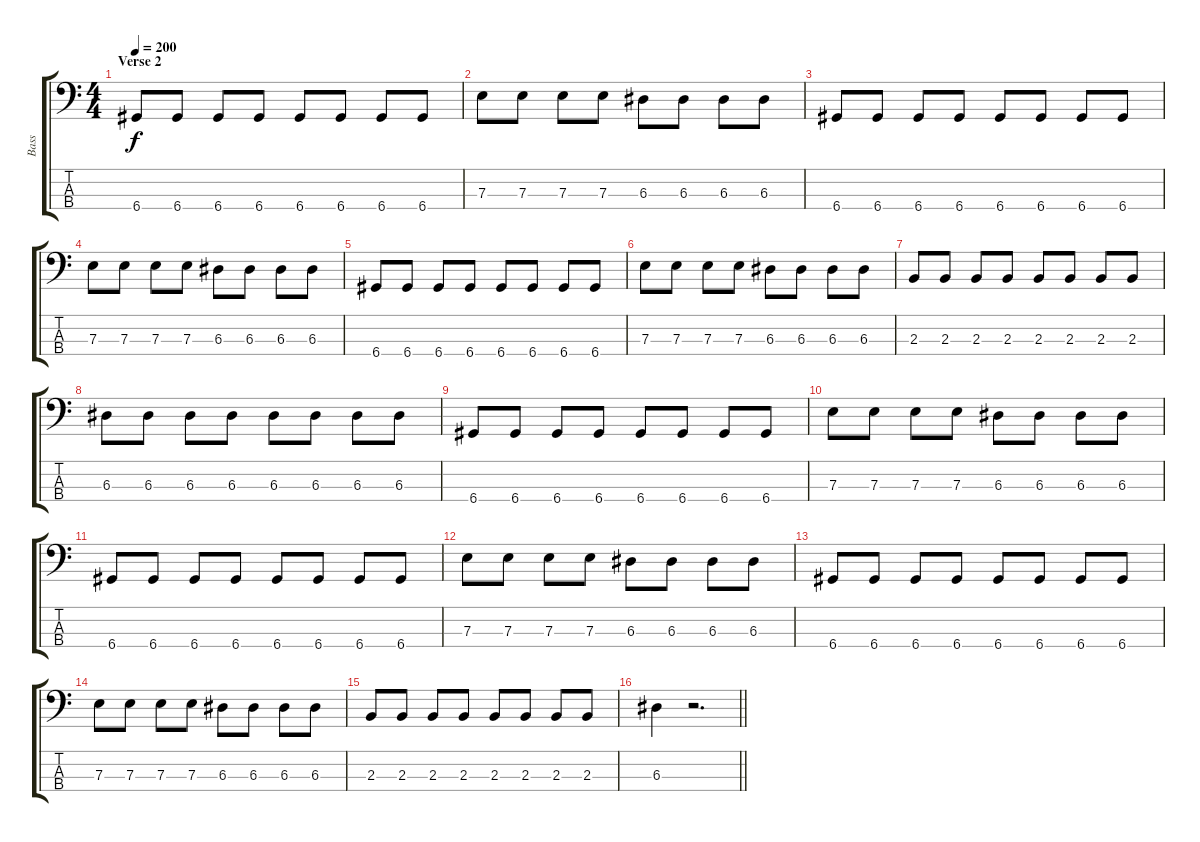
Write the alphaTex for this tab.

\track ("Bass" "Bass") {instrument electricbassfinger}
\staff {score tabs}
\tuning (G2 D2 A1 D1) {hide}
\ts (4 4)
\section ("" "Verse 2")
\tempo 200
\clef f4
\ks c
6.4.8{dy f} 6.4.8 6.4.8 6.4.8 6.4.8 6.4.8 6.4.8 6.4.8 |
7.3.8 7.3.8 7.3.8 7.3.8 6.3.8 6.3.8 6.3.8 6.3.8 |
6.4.8 6.4.8 6.4.8 6.4.8 6.4.8 6.4.8 6.4.8 6.4.8 |
7.3.8 7.3.8 7.3.8 7.3.8 6.3.8 6.3.8 6.3.8 6.3.8 |
6.4.8 6.4.8 6.4.8 6.4.8 6.4.8 6.4.8 6.4.8 6.4.8 |
7.3.8 7.3.8 7.3.8 7.3.8 6.3.8 6.3.8 6.3.8 6.3.8 |
2.3.8 2.3.8 2.3.8 2.3.8 2.3.8 2.3.8 2.3.8 2.3.8 |
6.3.8 6.3.8 6.3.8 6.3.8 6.3.8 6.3.8 6.3.8 6.3.8 |
6.4.8 6.4.8 6.4.8 6.4.8 6.4.8 6.4.8 6.4.8 6.4.8 |
7.3.8 7.3.8 7.3.8 7.3.8 6.3.8 6.3.8 6.3.8 6.3.8 |
6.4.8 6.4.8 6.4.8 6.4.8 6.4.8 6.4.8 6.4.8 6.4.8 |
7.3.8 7.3.8 7.3.8 7.3.8 6.3.8 6.3.8 6.3.8 6.3.8 |
6.4.8 6.4.8 6.4.8 6.4.8 6.4.8 6.4.8 6.4.8 6.4.8 |
7.3.8 7.3.8 7.3.8 7.3.8 6.3.8 6.3.8 6.3.8 6.3.8 |
2.3.8 2.3.8 2.3.8 2.3.8 2.3.8 2.3.8 2.3.8 2.3.8 |
\barLineRight lightlight
6.3.4 r.2{d}
